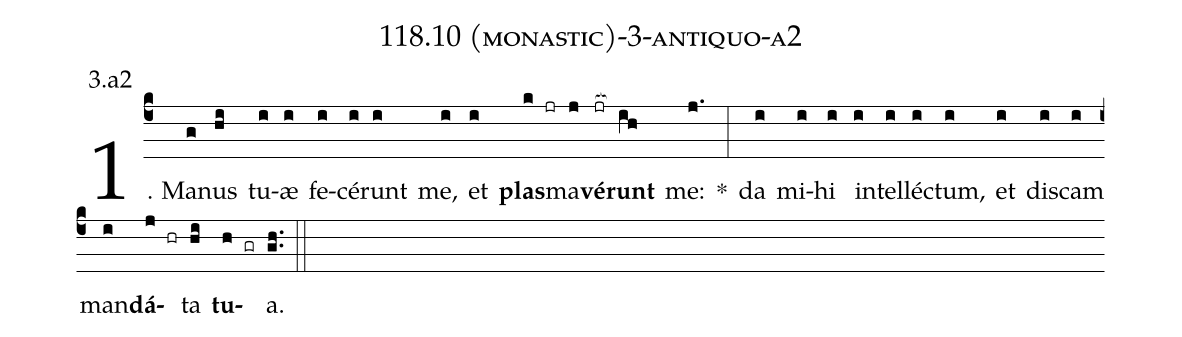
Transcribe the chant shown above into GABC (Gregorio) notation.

name: 118.10 (monastic)-3-antiquo-a2;
annotation: 3.a2;
%%
(c4)1. Ma(g)nus(hi) tu(i)æ(i) fe(i)cé(i)runt(i) me,(i) et(i) <b>plas</b>(k jr)ma(j)<b>vé</b>(jr[ocb:1{])<b>runt</b>(ih[ocb:0}]) me:(j.) *(:) da(i) mi(i)hi(i) in(i)tel(i)léc(i)tum,(i) et(i) dis(i)cam(i) man(i)<b>dá</b>(j hr)ta(hi) <b>tu</b>(h gr)a.(gh..) (::)
